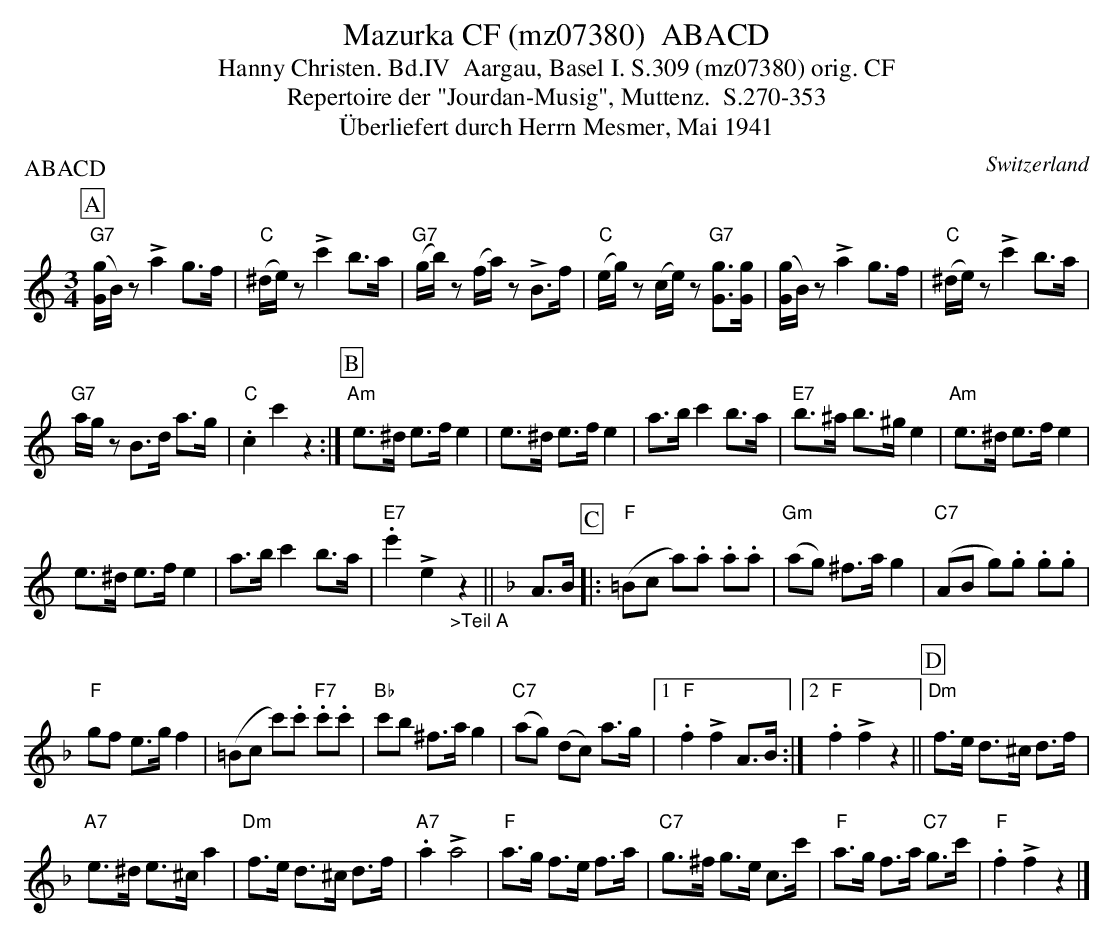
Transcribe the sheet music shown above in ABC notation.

X:1
T:Mazurka CF (mz07380)  ABACD
T:Hanny Christen. Bd.IV  Aargau, Basel I. S.309 (mz07380) orig. CF
T: Repertoire der "Jourdan-Musig", Muttenz.  S.270-353
T:Überliefert durch Herrn Mesmer, Mai 1941
P:ABACD
M:3/4
L:1/8
O:Switzerland
K:C major
[P:A] ("G7"[G/g/]B/)z !>!a2 g>f | ("C"^d/e/)z!>!c'2 b>a | ("G7"g/b/)z (f/a/)z !>!B>f | ("C"e/g/)z (c/e/)z "G7"[Gg]>[Gg] | ([G/g/]B/)z !>!a2 g>f | ("C"^d/e/)z!>!c'2 b>a |
"G7"a/g/z B>d a>g | "C".c2c'2z2 :| [P:B] "Am"e>^d e>fe2 | e>^d e>fe2 | a>bc'2b>a | "E7"b>^a b>^g e2 | "Am"e>^d e>fe2 |
e>^d e>fe2 | a>bc'2b>a | "E7".e'2!>!e2"_>Teil A"z2 || [K:F] A>B [P:C] |: ("F"=Bc a).a .a.a | ("Gm"ag) ^f>a g2 | ("C7"AB g).g .g.g |
"F"gf e>gf2 | (=Bc c').c' "F7".c'.c' | "Bb"c'b ^f>ag2 | ("C7"ag) (dc) a>g |1 "F".f2!>!f2 A>B :|2 "F".f2!>!f2z2 || [P:D] "Dm"f>e d>^c d>f |
"A7"e>^d e>^ca2 | "Dm"f>e d>^c d>f | "A7".a2!>!a4 | "F"a>g f>e f>a | "C7"g>^f g>e c>c' | "F"a>g f>a "C7"g>c' |  "F".f2!>!f2z2 |]
